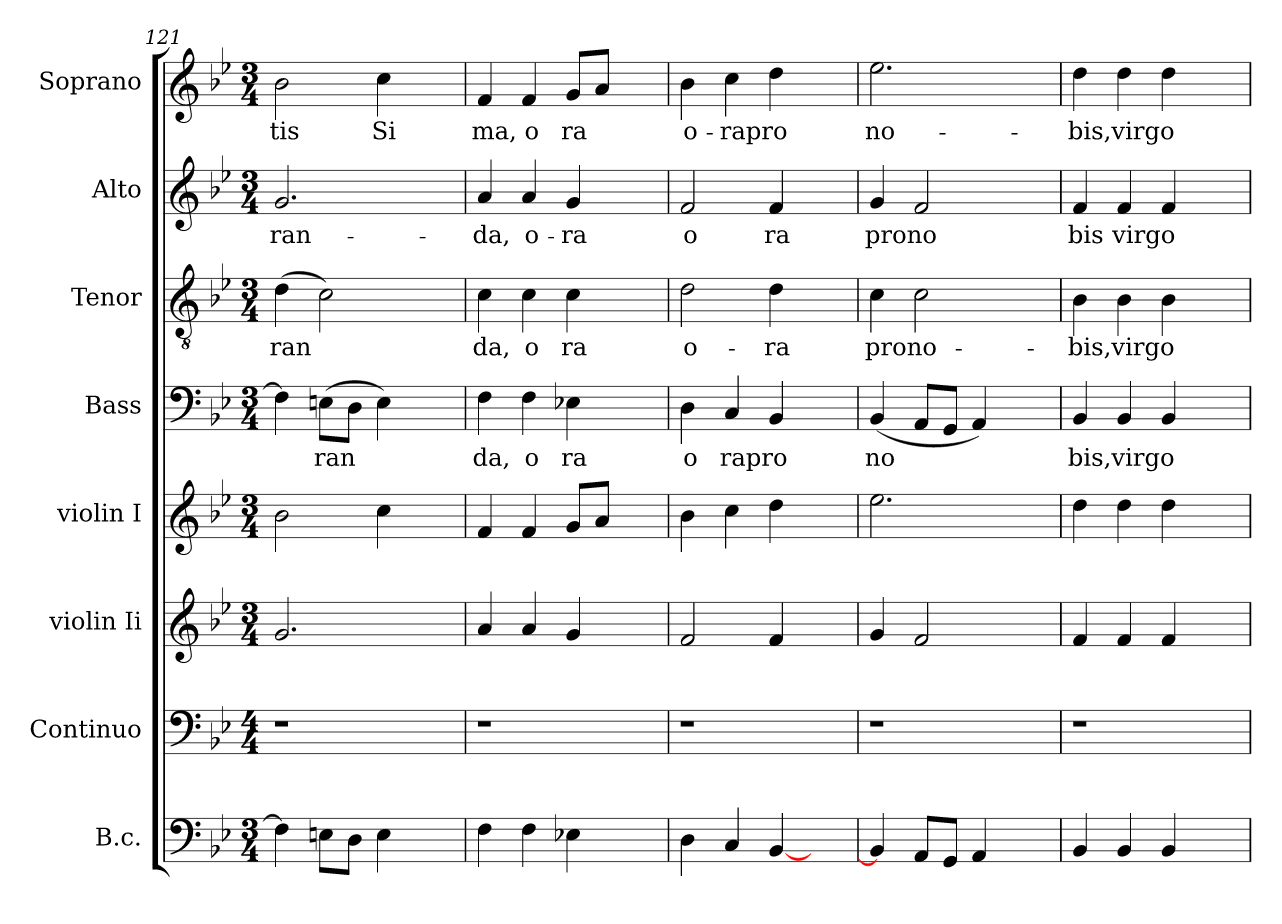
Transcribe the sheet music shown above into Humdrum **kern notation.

**kern	**kern	**kern	**kern	**kern	**text	**kern	**text	**kern	**text	**kern	**text
*part8	*part7	*part6	*part5	*part4	*part4	*part3	*part3	*part2	*part2	*part1	*part1
*staff8	*staff7	*staff6	*staff5	*staff4	*staff4	*staff3	*staff3	*staff2	*staff2	*staff1	*staff1
*I"B.c.	*I"Continuo	*I"violin Ii	*I"violin I	*I"Bass	*	*I"Tenor	*	*I"Alto	*	*I"Soprano	*
*I'B.c.	*	*I'. Ii	*I'v. I	*I'B.	*	*I'T.	*	*I'A.	*	*I'S.	*
*clefF4	*clefF4	*clefG2	*clefG2	*clefF4	*	*clefGv2	*	*clefG2	*	*clefG2	*
*k[b-e-]	*k[b-e-]	*k[b-e-]	*k[b-e-]	*k[b-e-]	*	*k[b-e-]	*	*k[b-e-]	*	*k[b-e-]	*
*B-:	*B-:	*B-:	*B-:	*B-:	*	*B-:	*	*B-:	*	*B-:	*
*M3/4	*M4/4	*M3/4	*M3/4	*M3/4	*	*M3/4	*	*M3/4	*	*M3/4	*
=121	=121	=121	=121	=121	=121	=121	=121	=121	=121	=121	=121
!	!	!	!	!	!	!	!LO:LY:b	!	!LO:LY:b:cj	!	!LO:LY:b:cj
4F<\]	1r	2.g/	2b-\	4F\]	.	(>4d\	ran	2.g/	-ran-	2b-\	tis
!	!	!	!	!	!LO:LY:b	!	!	!	!	!	!
8En\L	.	.	.	(>8En\L	ran	2c\)	.	.	.	.	.
8D\J	.	.	.	8D\J	.	.	.	.	.	.	.
!	!	!	!	!	!	!	!	!	!	!	!LO:LY:b:cj
4E\	.	.	4cc\	4E\)	.	.	.	.	.	4cc\	Si
4ryy	.	4ryy	4ryy	4ryy	.	4ryy	.	4ryy	.	4ryy	.
=122	=122	=122	=122	=122	=122	=122	=122	=122	=122	=122	=122
!	!	!	!	!	!LO:LY:b:cj	!	!LO:LY:b:cj	!	!LO:LY:b:cj	!	!LO:LY:b:cj
4F\	1r	4a/	4f/	4F\	da,	4c\	da,	4a/	-da,	4f/	ma,
!	!	!	!	!	!LO:LY:b:cj	!	!LO:LY:b:cj	!	!LO:LY:b:cj	!	!LO:LY:b:cj
4F\	.	4a/	4f/	4F\	o	4c\	o	4a/	o-	4f/	o
!	!	!	!	!	!LO:LY:b:cj	!	!LO:LY:b:cj	!	!LO:LY:b:cj	!	!LO:LY:b:cj
4E-X\	.	4g/	8g/L	4E-X\	ra	4c\	ra	4g/	-ra	8g/L	ra
.	.	.	8a/J	.	.	.	.	.	.	8a/J	.
4ryy	.	4ryy	4ryy	4ryy	.	4ryy	.	4ryy	.	4ryy	.
!!LO:LB:g=z
=123	=123	=123	=123	=123	=123	=123	=123	=123	=123	=123	=123
!	!	!	!	!	!LO:LY:b:cj	!	!LO:LY:b:cj	!	!LO:LY:b:cj	!	!LO:LY:b:cj
4D\	1r	2f/	4b-\	4D\	o	2d\	o-	2f/	o	4b-\	o-
!	!	!	!	!	!LO:LY:b	!	!	!	!	!	!LO:LY:b
4C</	.	.	4cc\	4C/	rapro	.	.	.	.	4cc\	-rapro
!	!	!	!	!	!	!	!LO:LY:b:cj	!	!LO:LY:b:cj	!	!
[<4BB-/	.	4f/	4dd\	4BB-/	.	4d\	-ra	4f/	ra	4dd\	.
4ryy	.	4ryy	4ryy	4ryy	.	4ryy	.	4ryy	.	4ryy	.
=124	=124	=124	=124	=124	=124	=124	=124	=124	=124	=124	=124
!	!	!	!	!	!LO:LY:b	!	!LO:LY:b:cj	!	!LO:LY:b:cj	!	!LO:LY:b:cj
4BB-</]	1r	4g/	2.ee-\	(<4BB-/	no	4c\	prono-	4g/	prono	2.ee-\	no-
8AA/L	.	2f/	.	8AA/L	.	2c\	.	2f/	.	.	.
8GG/J	.	.	.	8GG/J	.	.	.	.	.	.	.
4AA/	.	.	.	4AA/)	.	.	.	.	.	.	.
4ryy	.	4ryy	4ryy	4ryy	.	4ryy	.	4ryy	.	4ryy	.
=125	=125	=125	=125	=125	=125	=125	=125	=125	=125	=125	=125
!	!	!	!	!	!LO:LY:b	!	!LO:LY:b	!	!LO:LY:b:cj	!	!LO:LY:b
4BB-/	1r	4f/	4dd\	4BB-/	bis,virgo	4B-\	-bis,virgo	4f/	bis	4dd\	-bis,virgo
!	!	!	!	!	!	!	!	!	!LO:LY:b:cj	!	!
4BB-/	.	4f/	4dd\	4BB-/	.	4B-\	.	4f/	virgo	4dd\	.
4BB-/	.	4f/	4dd\	4BB-/	.	4B-\	.	4f/	.	4dd\	.
4ryy	.	4ryy	4ryy	4ryy	.	4ryy	.	4ryy	.	4ryy	.
=	=	=	=	=	=	=	=	=	=	=	=
*-	*-	*-	*-	*-	*-	*-	*-	*-	*-	*-	*-
